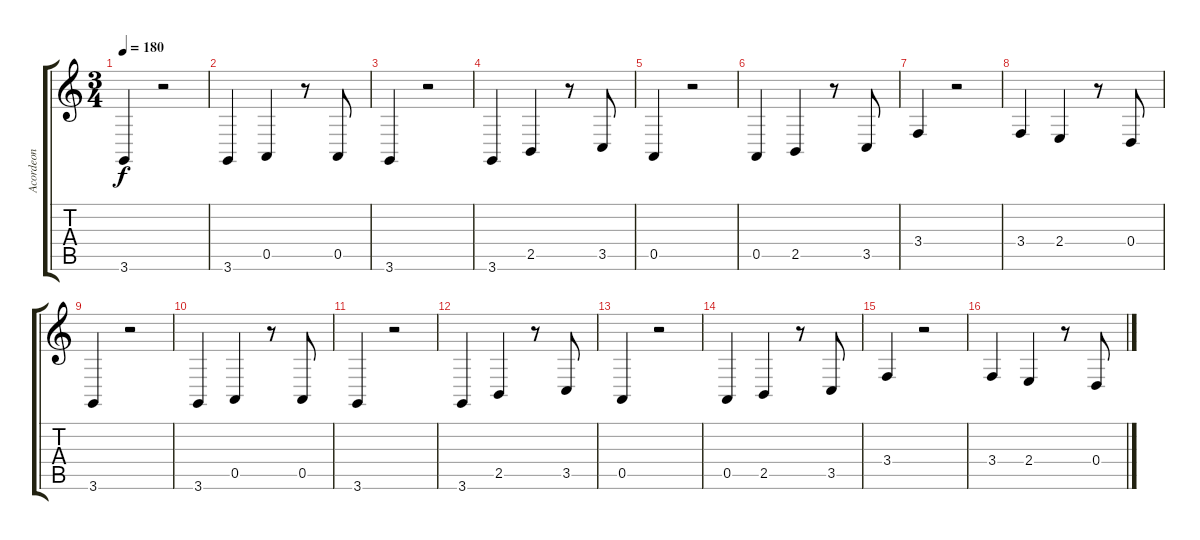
\track ("Acordeon" "Acordeon") {instrument accordion}
\staff {score tabs}
\tuning (E4 B3 G3 D3 A2 E2) {hide}
\ts (3 4)
\tempo 180
\clef g2
\ks c
3.6.4{dy f} r.2 |
3.6.4 0.5.4 r.8 0.5.8 |
3.6.4 r.2 |
3.6.4 2.5.4 r.8 3.5.8 |
0.5.4 r.2 |
0.5.4 2.5.4 r.8 3.5.8 |
3.4.4 r.2 |
3.4.4 2.4.4 r.8 0.4.8 |
3.6.4 r.2 |
3.6.4 0.5.4 r.8 0.5.8 |
3.6.4 r.2 |
3.6.4 2.5.4 r.8 3.5.8 |
0.5.4 r.2 |
0.5.4 2.5.4 r.8 3.5.8 |
3.4.4 r.2 |
3.4.4 2.4.4 r.8 0.4.8
